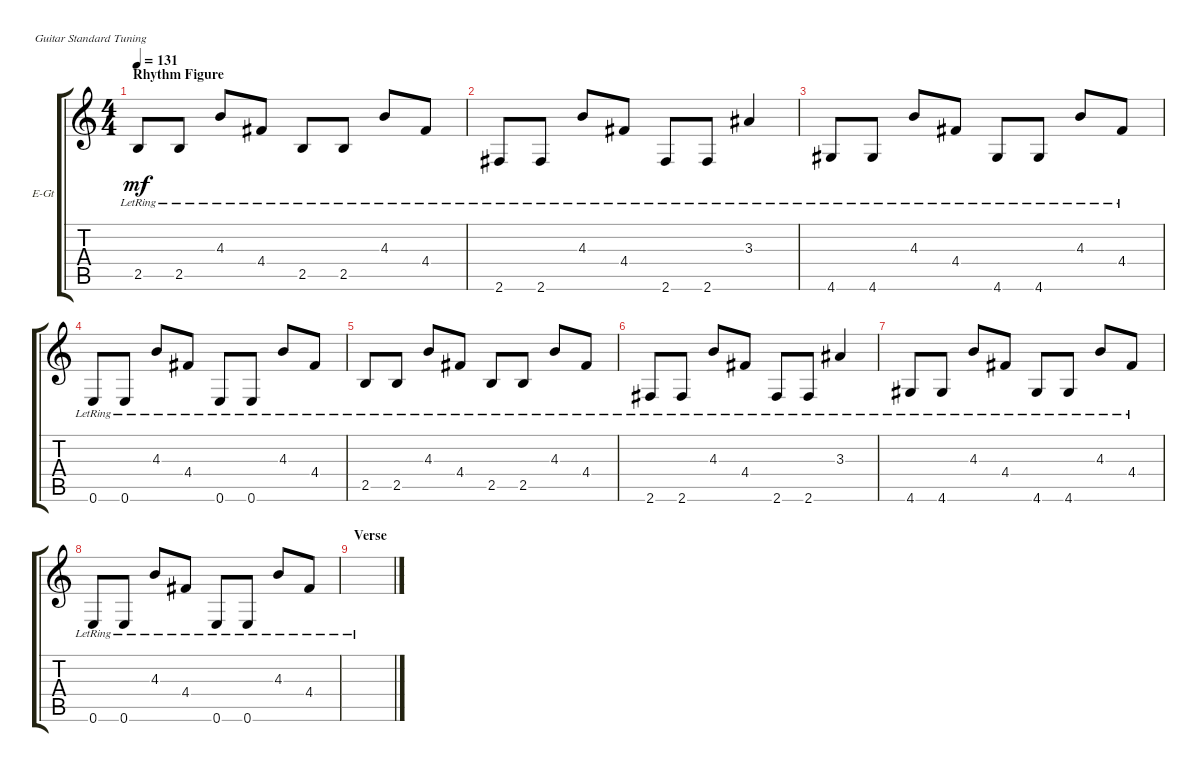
\defaultSystemsLayout 4
\bracketExtendMode groupsimilarinstruments
\firstSystemTrackNameOrientation horizontal
\otherSystemsTrackNameOrientation horizontal
\track ("Guitar 5 (Clean)" "E-Gt") {instrument electricguitarclean}
\staff {score tabs}
\tuning (E4 B3 G3 D3 A2 E2)
\ts (4 4)
\section ("" "Rhythm Figure")
\tempo 131
\clef g2
\ks c
2.5{lr}.8{dy mf} 2.5{lr}.8 4.3{lr}.8 4.4{lr}.8 2.5{lr}.8 2.5{lr}.8 4.3{lr}.8 4.4{lr}.8 |
2.6{lr}.8 2.6{lr}.8 4.3{lr}.8 4.4{lr}.8 2.6{lr}.8 2.6{lr}.8 3.3{lr}.4 |
4.6{lr}.8 4.6{lr}.8 4.3{lr}.8 4.4{lr}.8 4.6{lr}.8 4.6{lr}.8 4.3{lr}.8 4.4{lr}.8 |
0.6{lr}.8 0.6{lr}.8 4.3{lr}.8 4.4{lr}.8 0.6{lr}.8 0.6{lr}.8 4.3{lr}.8 4.4{lr}.8 |
2.5{lr}.8 2.5{lr}.8 4.3{lr}.8 4.4{lr}.8 2.5{lr}.8 2.5{lr}.8 4.3{lr}.8 4.4{lr}.8 |
2.6{lr}.8 2.6{lr}.8 4.3{lr}.8 4.4{lr}.8 2.6{lr}.8 2.6{lr}.8 3.3{lr}.4 |
4.6{lr}.8 4.6{lr}.8 4.3{lr}.8 4.4{lr}.8 4.6{lr}.8 4.6{lr}.8 4.3{lr}.8 4.4{lr}.8 |
0.6{lr}.8 0.6{lr}.8 4.3{lr}.8 4.4{lr}.8 0.6{lr}.8 0.6{lr}.8 4.3{lr}.8 4.4{lr}.8 |
\section ("" "Verse")
